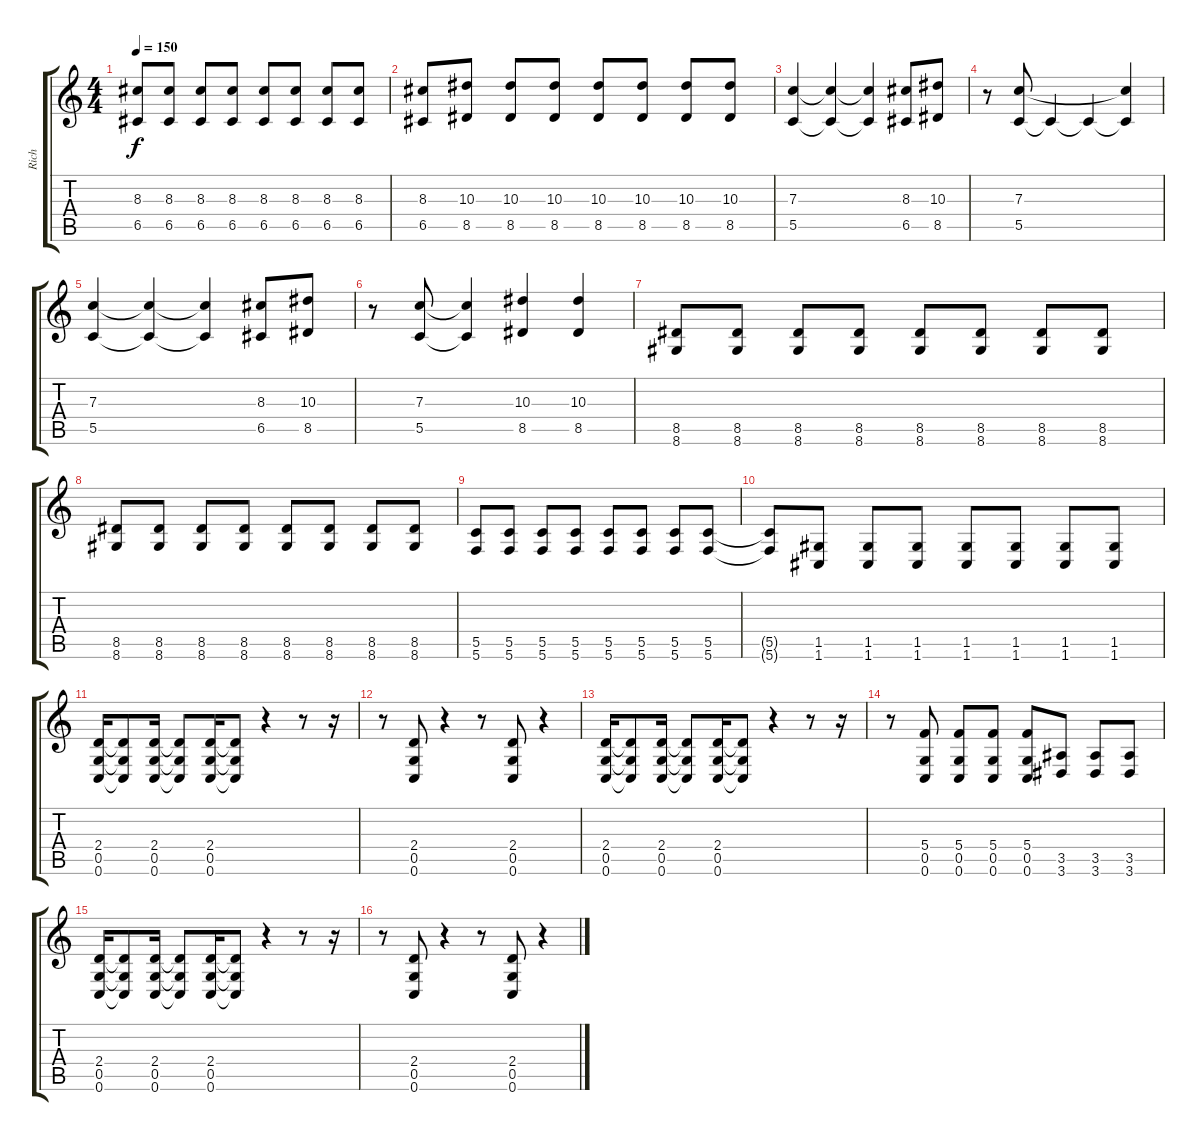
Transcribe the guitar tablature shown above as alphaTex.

\track ("Rich" "Rich") {instrument distortionguitar}
\staff {score tabs}
\tuning (D4 A3 F3 C3 G2 C2) {hide}
\ts (4 4)
\tempo 150
\clef g2
\ks c
(8.3 6.5).8{dy f} (8.3 6.5).8 (8.3 6.5).8 (8.3 6.5).8 (8.3 6.5).8 (8.3 6.5).8 (8.3 6.5).8 (8.3 6.5).8 |
(8.3 6.5).8 (10.3 8.5).8 (10.3 8.5).8 (10.3 8.5).8 (10.3 8.5).8 (10.3 8.5).8 (10.3 8.5).8 (10.3 8.5).8 |
(7.3 5.5).4 (7.3{t} 5.5{t}).4 (7.3{t} 5.5{t}).4 (8.3 6.5).8 (10.3 8.5).8 |
r.8 (7.3 5.5).8 5.5{t}.4 5.5{t}.4 (7.3{t} 5.5{t}).4 |
(7.3 5.5).4 (7.3{t} 5.5{t}).4 (7.3{t} 5.5{t}).4 (8.3 6.5).8 (10.3 8.5).8 |
r.8 (7.3 5.5).8 (7.3{t} 5.5{t}).4 (10.3 8.5).4 (10.3 8.5).4 |
(8.5 8.6).8{volume 16} (8.5 8.6).8 (8.5 8.6).8 (8.5 8.6).8 (8.5 8.6).8 (8.5 8.6).8 (8.5 8.6).8 (8.5 8.6).8 |
(8.5 8.6).8 (8.5 8.6).8 (8.5 8.6).8 (8.5 8.6).8 (8.5 8.6).8 (8.5 8.6).8 (8.5 8.6).8 (8.5 8.6).8 |
(5.5 5.6).8 (5.5 5.6).8 (5.5 5.6).8 (5.5 5.6).8 (5.5 5.6).8 (5.5 5.6).8 (5.5 5.6).8 (5.5 5.6).8 |
(5.5{t} 5.6{t}).8 (1.5 1.6).8 (1.5 1.6).8 (1.5 1.6).8 (1.5 1.6).8 (1.5 1.6).8 (1.5 1.6).8 (1.5 1.6).8 |
(2.4 0.5 0.6).16 (2.4{t} 0.5{t} 0.6{t}).8 (2.4 0.5 0.6).16 (2.4{t} 0.5{t} 0.6{t}).8 (2.4 0.5 0.6).16 (2.4{t} 0.5{t} 0.6{t}).8 r.4 r.8 r.16 |
r.8 (2.4 0.5 0.6).8 r.4 r.8 (2.4 0.5 0.6).8 r.4 |
(2.4 0.5 0.6).16 (2.4{t} 0.5{t} 0.6{t}).8 (2.4 0.5 0.6).16 (2.4{t} 0.5{t} 0.6{t}).8 (2.4 0.5 0.6).16 (2.4{t} 0.5{t} 0.6{t}).8 r.4 r.8 r.16 |
r.8 (5.4 0.5 0.6).8 (5.4 0.5 0.6).8 (5.4 0.5 0.6).8 (5.4 0.5 0.6).8 (3.5 3.6).8 (3.5 3.6).8 (3.5 3.6).8 |
(2.4 0.5 0.6).16 (2.4{t} 0.5{t} 0.6{t}).8 (2.4 0.5 0.6).16 (2.4{t} 0.5{t} 0.6{t}).8 (2.4 0.5 0.6).16 (2.4{t} 0.5{t} 0.6{t}).8 r.4 r.8 r.16 |
r.8 (2.4 0.5 0.6).8 r.4 r.8 (2.4 0.5 0.6).8 r.4
